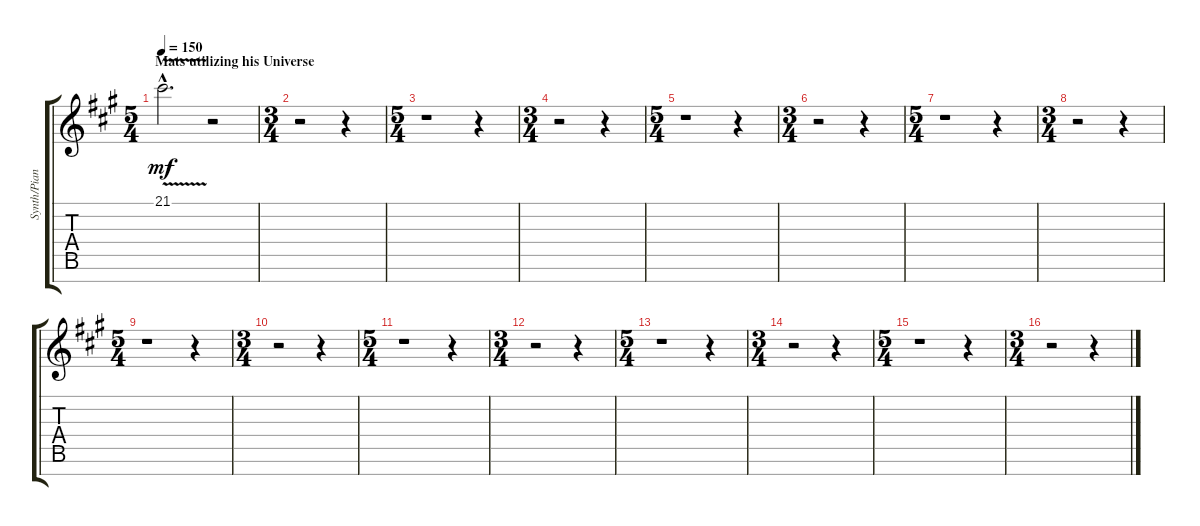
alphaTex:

\track ("Synth/Piano" "Synth/Pian") {instrument vibraphone}
\staff {score tabs}
\tuning (E4 B3 G3 D3 A2 E2 B1) {hide}
\ts (5 4)
\section ("" "Mats utilizing his Universe")
\tempo 150
\clef g2
\ks a
21.1{v hac}.2{d dy mf} r.2 |
\ts (3 4)
r.2 r.4 |
\ts (5 4)
r.1 r.4 |
\ts (3 4)
r.2 r.4 |
\ts (5 4)
r.1 r.4 |
\ts (3 4)
r.2 r.4 |
\ts (5 4)
r.1 r.4 |
\ts (3 4)
r.2 r.4 |
\ts (5 4)
r.1 r.4 |
\ts (3 4)
r.2 r.4 |
\ts (5 4)
r.1 r.4 |
\ts (3 4)
r.2 r.4 |
\ts (5 4)
r.1 r.4 |
\ts (3 4)
r.2 r.4 |
\ts (5 4)
r.1 r.4 |
\ts (3 4)
r.2 r.4
